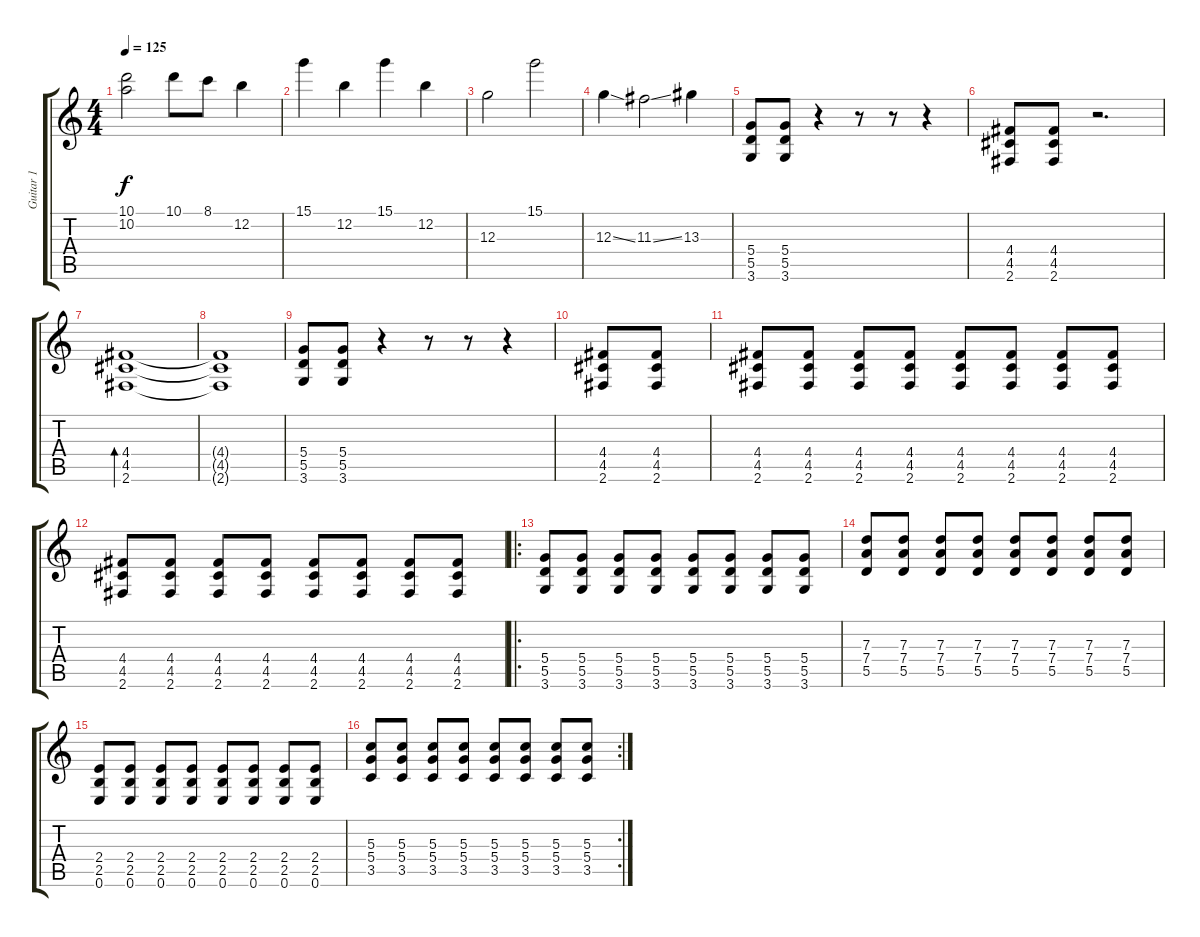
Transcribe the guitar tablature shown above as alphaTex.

\track ("Guitar 1" "Guitar 1") {instrument overdrivenguitar}
\staff {score tabs}
\tuning (E4 B3 G3 D3 A2 E2) {hide}
\ts (4 4)
\tempo 125
\clef g2
\ks c
(10.1 10.2).2{dy f} 10.1.8 8.1.8 12.2.4 |
15.1.4 12.2.4 15.1.4 12.2.4 |
12.3.2 15.1.2 |
12.3{ss}.4 11.3{ss}.2 13.3.4 |
(5.4 5.5 3.6).8{volume 13} (5.4 5.5 3.6).8 r.4 r.8 r.8 r.4 |
(4.4 4.5 2.6).8 (4.4 4.5 2.6).8 r.2{d} |
(4.4 4.5 2.6).1{bd 480} |
(4.4{t} 4.5{t} 2.6{t}).1 |
(5.4 5.5 3.6).8 (5.4 5.5 3.6).8 r.4 r.8 r.8 r.4 |
(4.4 4.5 2.6).8 (4.4 4.5 2.6).8 |
(4.4 4.5 2.6).8 (4.4 4.5 2.6).8 (4.4 4.5 2.6).8 (4.4 4.5 2.6).8 (4.4 4.5 2.6).8 (4.4 4.5 2.6).8 (4.4 4.5 2.6).8 (4.4 4.5 2.6).8 |
(4.4 4.5 2.6).8 (4.4 4.5 2.6).8 (4.4 4.5 2.6).8 (4.4 4.5 2.6).8 (4.4 4.5 2.6).8 (4.4 4.5 2.6).8 (4.4 4.5 2.6).8 (4.4 4.5 2.6).8 |
\ro
(5.4 5.5 3.6).8 (5.4 5.5 3.6).8 (5.4 5.5 3.6).8 (5.4 5.5 3.6).8 (5.4 5.5 3.6).8 (5.4 5.5 3.6).8 (5.4 5.5 3.6).8 (5.4 5.5 3.6).8 |
(7.3 7.4 5.5).8 (7.3 7.4 5.5).8 (7.3 7.4 5.5).8 (7.3 7.4 5.5).8 (7.3 7.4 5.5).8 (7.3 7.4 5.5).8 (7.3 7.4 5.5).8 (7.3 7.4 5.5).8 |
(2.4 2.5 0.6).8 (2.4 2.5 0.6).8 (2.4 2.5 0.6).8 (2.4 2.5 0.6).8 (2.4 2.5 0.6).8 (2.4 2.5 0.6).8 (2.4 2.5 0.6).8 (2.4 2.5 0.6).8 |
\rc 2
(5.3 5.4 3.5).8 (5.3 5.4 3.5).8 (5.3 5.4 3.5).8 (5.3 5.4 3.5).8 (5.3 5.4 3.5).8 (5.3 5.4 3.5).8 (5.3 5.4 3.5).8 (5.3 5.4 3.5).8
